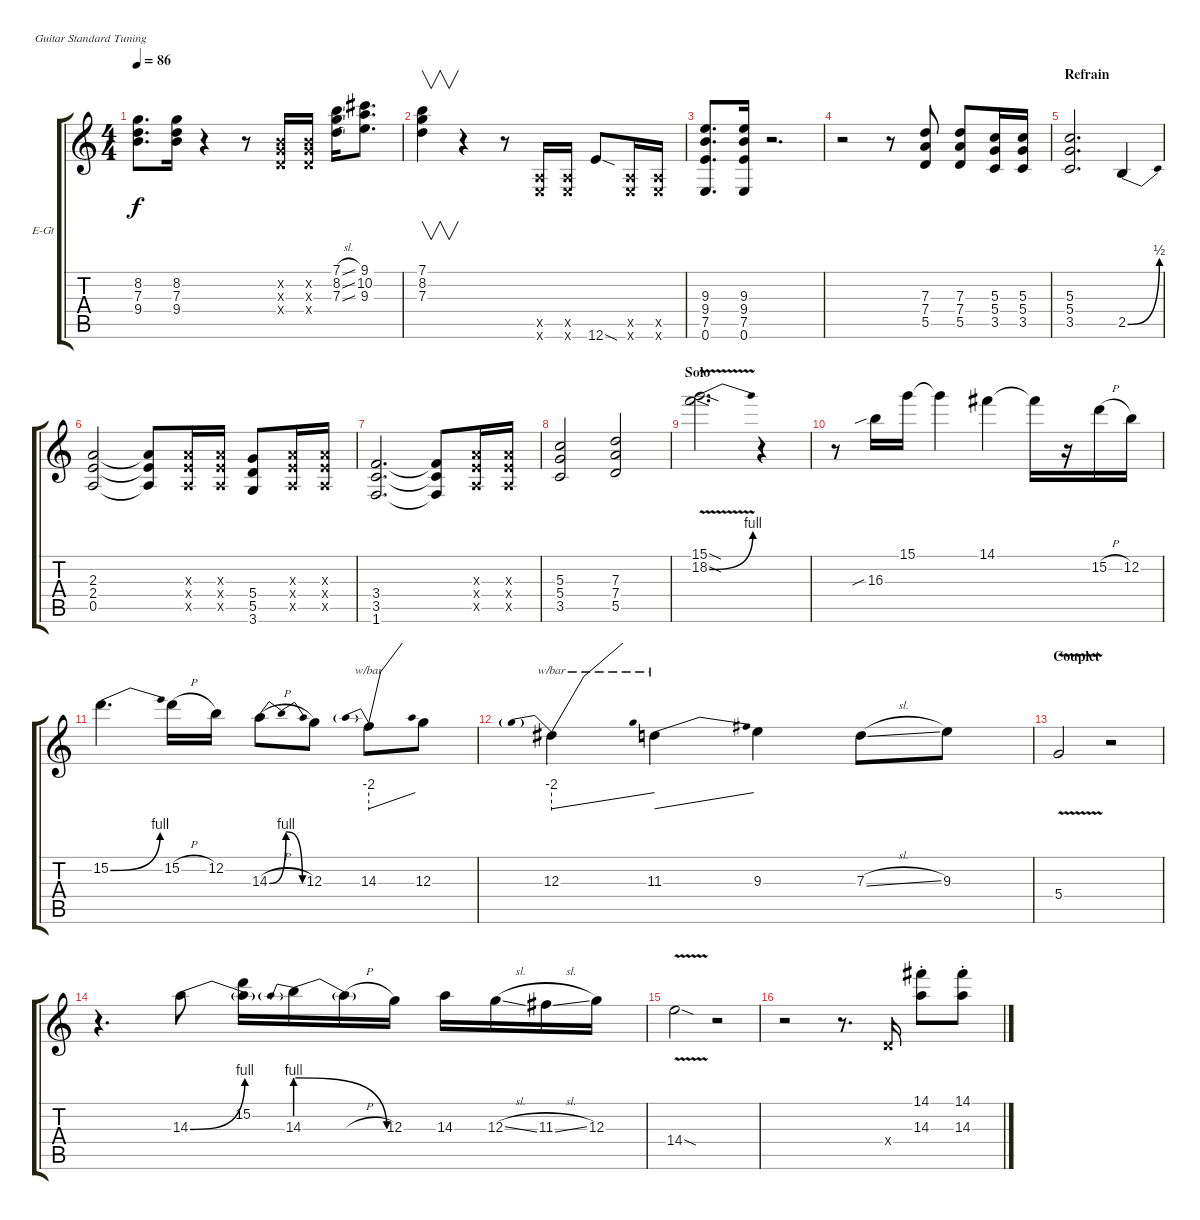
\bracketExtendMode groupsimilarinstruments
\firstSystemTrackNameOrientation horizontal
\otherSystemsTrackNameOrientation horizontal
\track ("You" "E-Gt") {mute multiBarRest instrument distortionguitar}
\staff {score tabs}
\tuning (E4 B3 G3 D3 A2 E2)
\ts (4 4)
\tempo 86
\clef g2
\ks c
(9.4 7.3 8.2).8{d dy f} (9.4 7.3 8.2).16 r.4 r.8 (0.4{x} 0.3{x} 0.2{x}).16 (0.4{x} 0.3{x} 0.2{x}).16 (7.1{sl} 8.2{sl} 7.3{sl}).16 (9.1 10.2 9.3).8{d} |
(7.1 8.2 7.3).4{v} r.4 r.8 (0.6{x} 0.5{x}).16 (0.5{x} 0.6{x}).16 12.6{sod}.8 (0.6{x} 0.5{x}).16 (0.5{x} 0.6{x}).16 |
(9.4 7.5 9.3 0.6).8{d} (9.4 7.5 9.3 0.6).16 r.2{d} |
r.2 r.8 (7.4 5.5 7.3).8 (7.4 5.5 7.3).8 (5.4 3.5 5.3).16 (5.4 3.5 5.3).16 |
\section ("" "Refrain")
(5.3 5.4 3.5).2{d} 2.5{be (bend 0 0 59.4 2)}.4 |
(2.3 2.4 0.5).2 (2.3{t} 2.4{t} 0.5{t}).8 (2.3{x} 2.4{x} 0.5{x}).16 (2.3{x} 2.4{x} 0.5{x}).16 (5.4 5.5 3.6).8 (2.3{x} 2.4{x} 0.5{x}).16 (2.3{x} 2.4{x} 0.5{x}).16 |
(3.4 3.5 1.6).2{d} (3.4{t} 3.5{t} 1.6{t}).8 (2.3{x} 2.4{x} 0.5{x}).16 (2.3{x} 2.4{x} 0.5{x}).16 |
(5.4 3.5 5.3).2 (7.4 5.5 7.3).2 |
\section ("" "Solo")
(15.1{sod} 18.2{be (bend 0 0 15 4) v sod}).2{d} r.4 |
r.8 16.3{sib}.16 15.1.16 15.1{t}.4 14.1.4 14.1{t}.16 r.16 15.2{h}.16 12.2.16 |
15.2{be (bend 0 0 60 4)}.4{d} 15.2{h}.16 12.2.16 14.3{be (bendrelease 0 0 10.2 4 20.4 4 30 0) h}.8 12.3.8 14.3.8{tbe (predivedive default 0 -8 30 0)} 12.3.8 |
12.3.4{tbe (predivedive default 0 -8 30 0)} 11.3.4{tbe (dive default 0 -8 30 0)} 9.3.4 7.3{sl}.8 9.3.8 |
\section ("" "Couplet")
5.4{v}.2 r.2 |
r.4{d} 14.3{be (bend 0 0 60 4)}.8 (15.2 14.3{be (hold 0 0 60 0) t}).16 14.3{be (prebendrelease 0 4 59.4 0)}.16 14.3{h t}.16 12.3.16 14.3.16 12.3{sl}.16 11.3{sl}.16 12.3.16 |
14.4{v sod}.2 r.2 |
r.2 r.8{d} 0.4{x}.16 (14.1{st} 14.3{st}).8 (14.1{st} 14.3{st}).8
